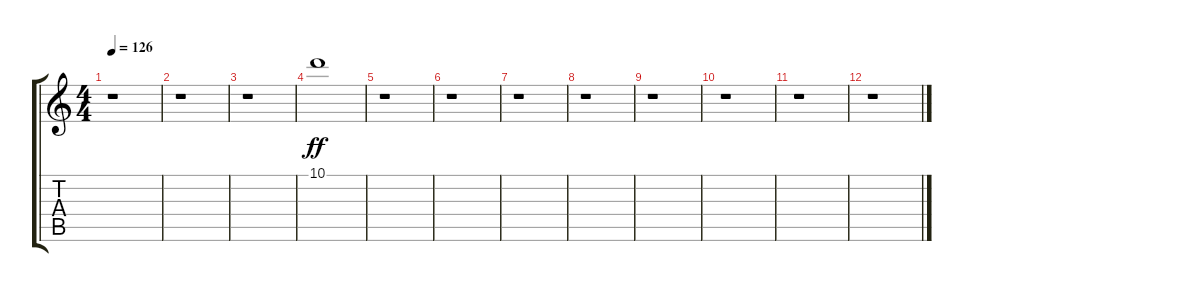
\track "" {instrument distortionguitar}
\staff {score tabs}
\tuning (E4 B3 G3 D3 A2 E2) {hide}
\ts (4 4)
\tempo 126
\clef g2
\ks c
r.1{dy ff} |
r.1 |
r.1 |
10.1.1 |
r.1 |
r.1 |
r.1 |
r.1 |
r.1 |
r.1 |
r.1 |
r.1
